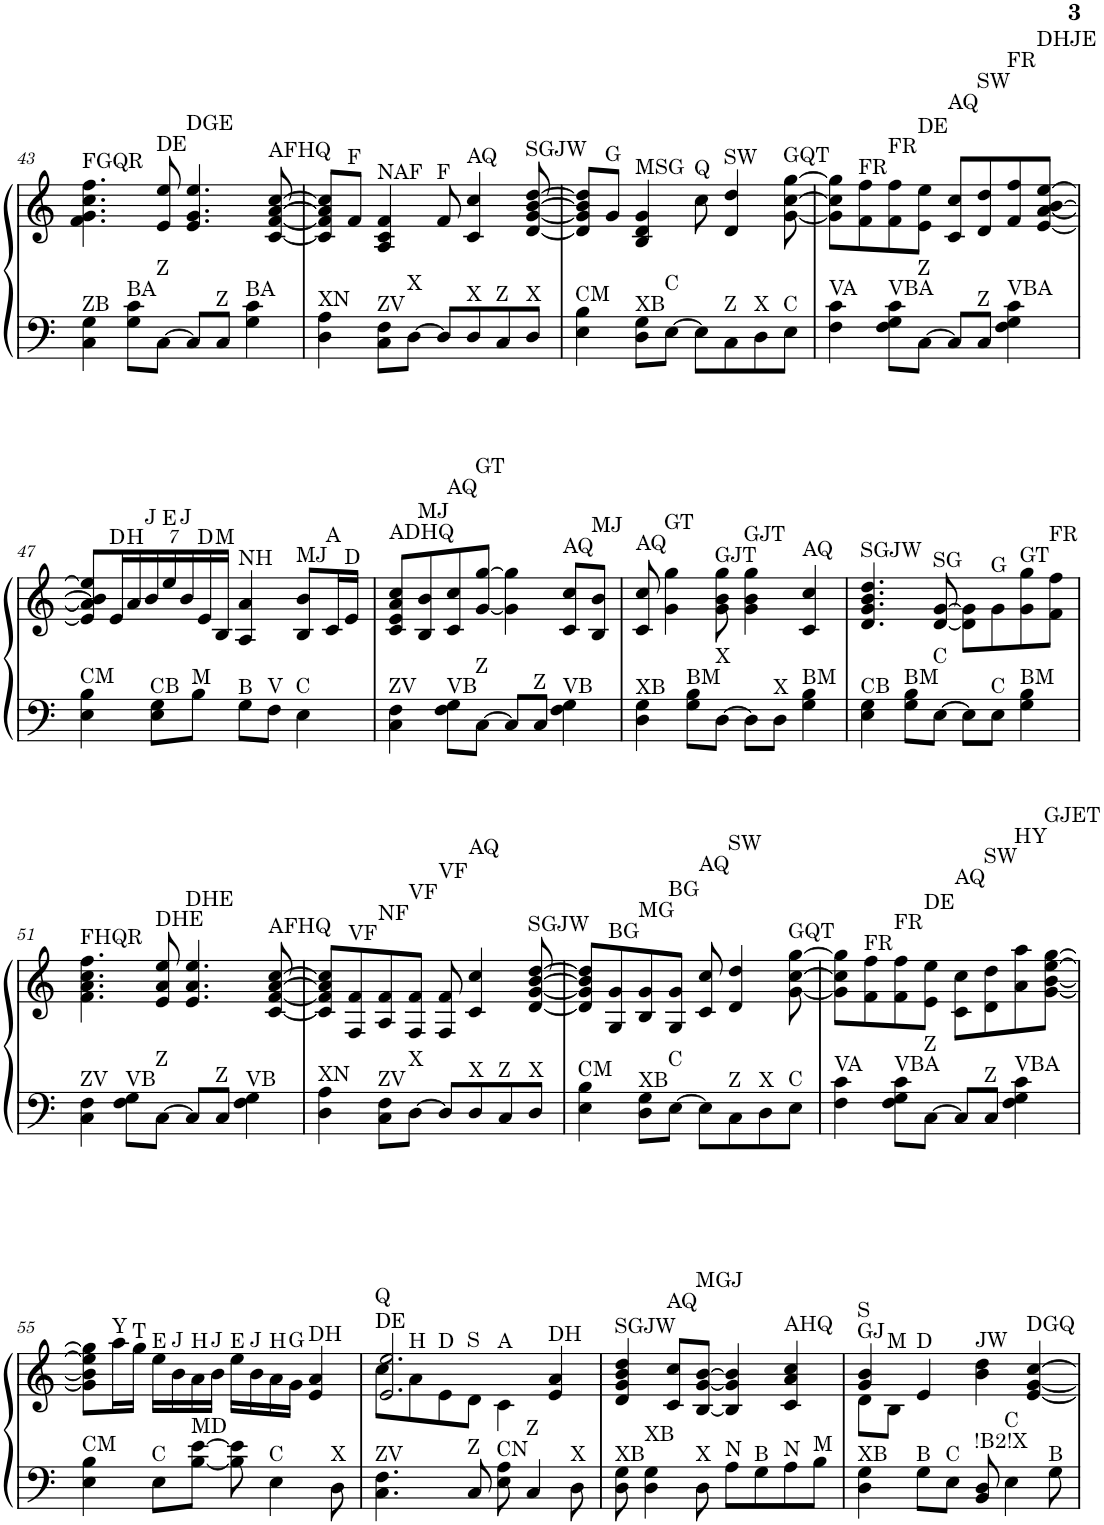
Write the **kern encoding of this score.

**kern	**kern
*part1	*part1
*staff2	*staff1
*I"Piano	*
*I'Pno.	*
!!LO:PB:g=z
*clefF4	*clefG2
*k[]	*k[]
*M4/4	*M4/4
*met(c)	*met(c)
=43	=43
!	!LO:TX:a:t=FGQR
!LO:TX:a:t=ZB	!
4C\ 4G\	4.f\ 4.g\ 4.cc\ 4.ff\
!LO:TX:a:t=BA	!
8G\ 8c\L	.
!	!LO:TX:a:t=DE
!LO:TX:a:t=Z	!
[8C\J	8e/ 8ee/
!	!LO:TX:a:t=DGE
8C/L]	4.e/ 4.g/ 4.ee/
!LO:TX:a:t=Z	!
8C/J	.
!LO:TX:a:t=BA	!
4G\ 4c\	.
!	!LO:TX:a:t=AFHQ
.	[8c/ [8f/ [8a/ [8cc/
=44	=44
!LO:TX:a:t=XN	!
4D\ 4A\	8c/] 8f/] 8a/] 8cc/]L
!	!LO:TX:a:t=F
.	8f/J
!	!LO:TX:a:t=NAF
!LO:TX:a:t=ZV	!
8C\ 8F\L	4A/ 4c/ 4f/
!LO:TX:a:t=X	!
[8D\J	.
!	!LO:TX:a:t=F
8D/L]	8f/
!	!LO:TX:a:t=AQ
!LO:TX:a:t=X	!
8D/	4c/ 4cc/
!LO:TX:a:t=Z	!
8C/	.
!	!LO:TX:a:t=SGJW
!LO:TX:a:t=X	!
8D/J	[8d/ [8g/ [8b/ [8dd/
=45	=45
!LO:TX:a:t=CM	!
4E\ 4B\	8d/] 8g/] 8b/] 8dd/]L
!	!LO:TX:a:t=G
.	8g/J
!	!LO:TX:a:t=MSG
!LO:TX:a:t=XB	!
8D\ 8G\L	4B/ 4d/ 4g/
!LO:TX:a:t=C	!
[8E\J	.
!	!LO:TX:a:t=Q
8E\L]	8cc\
!	!LO:TX:a:t=SW
!LO:TX:a:t=Z	!
8C\	4d/ 4dd/
!LO:TX:a:t=X	!
8D\	.
!	!LO:TX:a:t=GQT
!LO:TX:a:t=C	!
8E\J	[8g\ [8cc\ [8gg\
=46	=46
!LO:TX:a:t=VA	!
4F\ 4c\	8g\] 8cc\] 8gg\]L
!	!LO:TX:a:t=FR
.	8f\ 8ff\
!	!LO:TX:a:t=FR
!LO:TX:a:t=VBA	!
8F\ 8G\ 8c\L	8f\ 8ff\
!	!LO:TX:a:t=DE
!LO:TX:a:t=Z	!
[8C\J	8e\ 8ee\J
!	!LO:TX:a:t=AQ
8C/L]	8c/ 8cc/L
!	!LO:TX:a:t=SW
!LO:TX:a:t=Z	!
8C/J	8d/ 8dd/
!	!LO:TX:a:t=FR
!LO:TX:a:t=VBA	!
4F\ 4G\ 4c\	8f/ 8ff/
!	!LO:TX:a:t=DHJE
.	[8e/ [8a/ [8b/ [8ee/J
!!LO:LB:g=z
=47	=47
!LO:TX:a:t=CM	!
4E\ 4B\	8e/] 8a/] 8b/] 8ee/]L
*	*Xbrackettup
!	!LO:TX:a:t=D
.	56%3e/L
!	!LO:TX:a:t=H
.	56%3a/
!	!LO:TX:a:t=J
.	56%3b/
!LO:TX:a:t=CB	!
8E\ 8G\L	.
!	!LO:TX:a:t=E
.	56%3ee/
!	!LO:TX:a:t=J
.	56%3b/
!LO:TX:a:t=M	!
8B\J	.
!	!LO:TX:a:t=D
.	56%3e/
!	!LO:TX:a:t=M
.	56%3B/JJ
!	!LO:TX:a:t=NH
!LO:TX:a:t=B	!
8G\L	4A/ 4a/
!LO:TX:a:t=V	!
8F\J	.
!	!LO:TX:a:t=MJ
!LO:TX:a:t=C	!
4E\	8B/ 8b/L
!	!LO:TX:a:t=A
.	16c/L
!	!LO:TX:a:t=D
.	16e/JJ
=48	=48
!	!LO:TX:a:t=ADHQ
!LO:TX:a:t=ZV	!
4C\ 4F\	8c/ 8e/ 8a/ 8cc/L
!	!LO:TX:a:t=MJ
.	8B/ 8b/
!	!LO:TX:a:t=AQ
!LO:TX:a:t=VB	!
8F\ 8G\L	8c/ 8cc/
!	!LO:TX:a:t=GT
!LO:TX:a:t=Z	!
[8C\J	[8g/ [8gg/J
8C/L]	4g\] 4gg\]
!LO:TX:a:t=Z	!
8C/J	.
!	!LO:TX:a:t=AQ
!LO:TX:a:t=VB	!
4F\ 4G\	8c/ 8cc/L
!	!LO:TX:a:t=MJ
.	8B/ 8b/J
=49	=49
!	!LO:TX:a:t=AQ
!LO:TX:a:t=XB	!
4D\ 4G\	8c/ 8cc/
!	!LO:TX:a:t=GT
.	4g\ 4gg\
!LO:TX:a:t=BM	!
8G\ 8B\L	.
!	!LO:TX:a:t=GJT
!LO:TX:a:t=X	!
[8D\J	8g\ 8b\ 8gg\
!	!LO:TX:a:t=GJT
8D\L]	4g\ 4b\ 4gg\
!LO:TX:a:t=X	!
8D\J	.
!	!LO:TX:a:t=AQ
!LO:TX:a:t=BM	!
4G\ 4B\	4c/ 4cc/
=50	=50
!	!LO:TX:a:t=SGJW
!LO:TX:a:t=CB	!
4E\ 4G\	4.d/ 4.g/ 4.b/ 4.dd/
!LO:TX:a:t=BM	!
8G\ 8B\L	.
!	!LO:TX:a:t=SG
!LO:TX:a:t=C	!
[8E\J	[8d/ [8g/
8E\L]	8d\] 8g\]L
!	!LO:TX:a:t=G
!LO:TX:a:t=C	!
8E\J	8g\
!	!LO:TX:a:t=GT
!LO:TX:a:t=BM	!
4G\ 4B\	8g\ 8gg\
!	!LO:TX:a:t=FR
.	8f\ 8ff\J
!!LO:LB:g=z
=51	=51
!	!LO:TX:a:t=FHQR
!LO:TX:a:t=ZV	!
4C\ 4F\	4.f\ 4.a\ 4.cc\ 4.ff\
!LO:TX:a:t=VB	!
8F\ 8G\L	.
!	!LO:TX:a:t=DHE
!LO:TX:a:t=Z	!
[8C\J	8e/ 8a/ 8ee/
!	!LO:TX:a:t=DHE
8C/L]	4.e/ 4.a/ 4.ee/
!LO:TX:a:t=Z	!
8C/J	.
!LO:TX:a:t=VB	!
4F\ 4G\	.
!	!LO:TX:a:t=AFHQ
.	[8c/ [8f/ [8a/ [8cc/
=52	=52
!LO:TX:a:t=XN	!
4D\ 4A\	8c/] 8f/] 8a/] 8cc/]L
!	!LO:TX:a:t=VF
.	8F/ 8f/
!	!LO:TX:a:t=NF
!LO:TX:a:t=ZV	!
8C\ 8F\L	8A/ 8f/
!	!LO:TX:a:t=VF
!LO:TX:a:t=X	!
[8D\J	8F/ 8f/J
!	!LO:TX:a:t=VF
8D/L]	8F/ 8f/
!	!LO:TX:a:t=AQ
!LO:TX:a:t=X	!
8D/	4c/ 4cc/
!LO:TX:a:t=Z	!
8C/	.
!	!LO:TX:a:t=SGJW
!LO:TX:a:t=X	!
8D/J	[8d/ [8g/ [8b/ [8dd/
=53	=53
!LO:TX:a:t=CM	!
4E\ 4B\	8d/] 8g/] 8b/] 8dd/]L
!	!LO:TX:a:t=BG
.	8G/ 8g/
!	!LO:TX:a:t=MG
!LO:TX:a:t=XB	!
8D\ 8G\L	8B/ 8g/
!	!LO:TX:a:t=BG
!LO:TX:a:t=C	!
[8E\J	8G/ 8g/J
!	!LO:TX:a:t=AQ
8E\L]	8c/ 8cc/
!	!LO:TX:a:t=SW
!LO:TX:a:t=Z	!
8C\	4d/ 4dd/
!LO:TX:a:t=X	!
8D\	.
!	!LO:TX:a:t=GQT
!LO:TX:a:t=C	!
8E\J	[8g\ [8cc\ [8gg\
=54	=54
!LO:TX:a:t=VA	!
4F\ 4c\	8g\] 8cc\] 8gg\]L
!	!LO:TX:a:t=FR
.	8f\ 8ff\
!	!LO:TX:a:t=FR
!LO:TX:a:t=VBA	!
8F\ 8G\ 8c\L	8f\ 8ff\
!	!LO:TX:a:t=DE
!LO:TX:a:t=Z	!
[8C\J	8e\ 8ee\J
!	!LO:TX:a:t=AQ
8C/L]	8c\ 8cc\L
!	!LO:TX:a:t=SW
!LO:TX:a:t=Z	!
8C/J	8d\ 8dd\
!	!LO:TX:a:t=HY
!LO:TX:a:t=VBA	!
4F\ 4G\ 4c\	8a\ 8aa\
!	!LO:TX:a:t=GJET
.	[8g\ [8b\ [8ee\ [8gg\J
!!LO:LB:g=z
=55	=55
!LO:TX:a:t=CM	!
4E\ 4B\	8g\] 8b\] 8ee\] 8gg\]L
!	!LO:TX:a:t=Y
.	16aa\L
!	!LO:TX:a:t=T
.	16gg\JJ
!	!LO:TX:a:t=E
!LO:TX:a:t=C	!
8E\L	16ee\LL
!	!LO:TX:a:t=J
.	16b\
!	!LO:TX:a:t=H
!LO:TX:a:t=MD	!
[8B\ [8e\J	16a\
!	!LO:TX:a:t=J
.	16b\JJ
!	!LO:TX:a:t=E
8B\] 8e\]	16ee\LL
!	!LO:TX:a:t=J
.	16b\
!	!LO:TX:a:t=H
!LO:TX:a:t=C	!
4E\	16a\
!	!LO:TX:a:t=G
.	16g\JJ
!	!LO:TX:a:t=DH
.	4e/ 4a/
!LO:TX:a:t=X	!
8D\	.
=56	=56
*	*^
!	!LO:TX:a:t=DE	!
!	!LO:TX:a:t=Q	!
!LO:TX:a:t=ZV	!	!
4.C\ 4.F\	2.e/ 2.ee/	8cc\L
!	!	!LO:TX:a:t=H
.	.	8a\
!	!	!LO:TX:a:t=D
.	.	8e\
!	!	!LO:TX:a:t=S
!LO:TX:a:t=Z	!	!
8C/	.	8d\J
!	!	!LO:TX:a:t=A
!LO:TX:a:t=CN	!	!
8E\ 8A\	.	4c\
!LO:TX:a:t=Z	!	!
4C/	.	.
!	!LO:TX:a:t=DH	!
.	4e/ 4a/	4ryy
!LO:TX:a:t=X	!	!
8D\	.	.
*	*v	*v
=57	=57
!	!LO:TX:a:t=SGJW
!LO:TX:a:t=XB	!
8D\ 8G\	4d/ 4g/ 4b/ 4dd/
!LO:TX:a:t=XB	!
4D\ 4G\	.
!	!LO:TX:a:t=AQ
.	8c/ 8cc/L
!	!LO:TX:a:t=MGJ
!LO:TX:a:t=X	!
8D\	[8B/ [8g/ [8b/J
!LO:TX:a:t=N	!
8A\L	4B/] 4g/] 4b/]
!LO:TX:a:t=B	!
8G\	.
!	!LO:TX:a:t=AHQ
!LO:TX:a:t=N	!
8A\	4c/ 4a/ 4cc/
!LO:TX:a:t=M	!
8B\J	.
=58	=58
*	*^
!	!LO:TX:a:t=GJ	!
!	!LO:TX:a:t=S	!
!LO:TX:a:t=XB	!	!
4D\ 4G\	4g/ 4b/	8d\L
!	!	!LO:TX:a:t=M
.	.	8B\J
!	!LO:TX:a:t=D	!
!LO:TX:a:t=B	!	!
8G\L	4e/	2.ryy
!LO:TX:a:t=C	!	!
8E\J	.	.
!	!LO:TX:a:t=JW	!
!LO:TX:a:t=!B2!X	!	!
8BB/ 8D/	4b\ 4dd\	.
!LO:TX:a:t=C	!	!
4E\	.	.
!	!LO:TX:a:t=DGQ	!
.	[4e/ [4g/ [4cc/	.
!LO:TX:a:t=B	!	!
8G\	.	.
*	*v	*v
=	=
*-	*-
